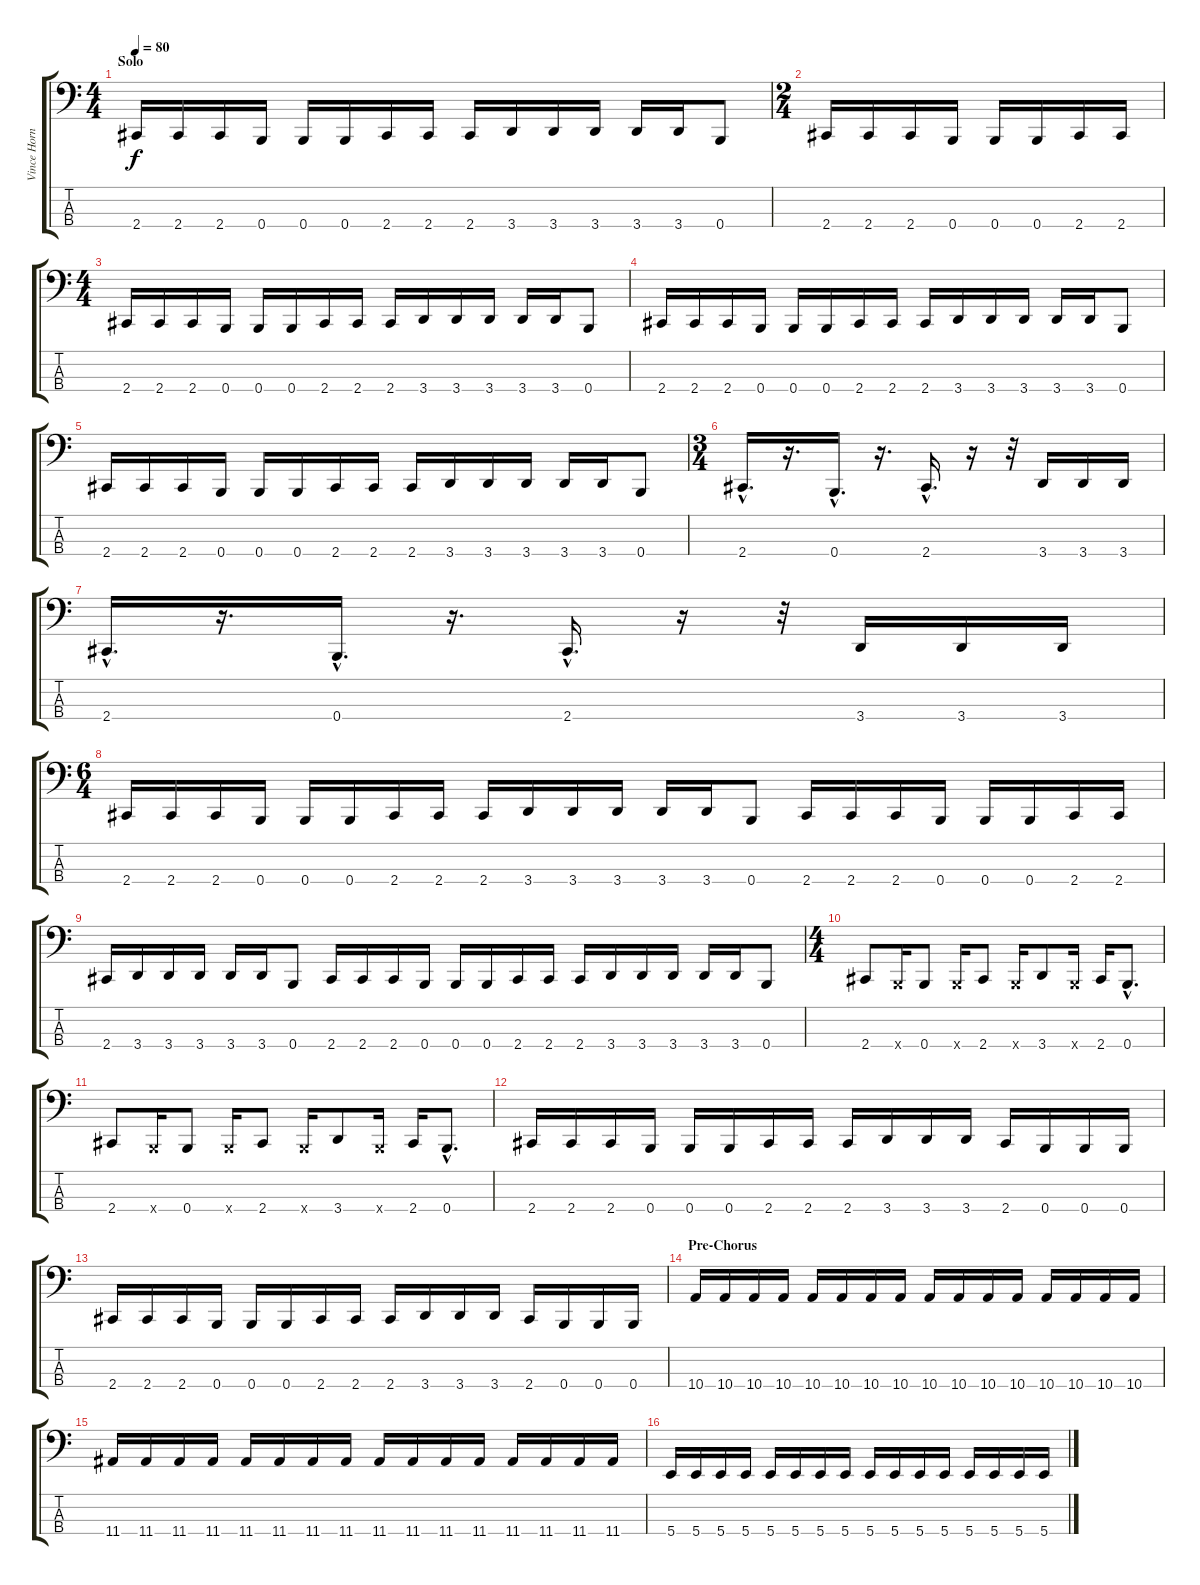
\track ("Vince Hornsby" "Vince Horn") {instrument electricbasspick}
\staff {score tabs}
\tuning (E2 B1 Gb1 B0) {hide}
\ts (4 4)
\section ("" "Solo")
\tempo 80
\clef f4
\ks c
2.4.16{dy f} 2.4.16 2.4.16 0.4.16 0.4.16 0.4.16 2.4.16 2.4.16 2.4.16 3.4.16 3.4.16 3.4.16 3.4.16 3.4.16 0.4.8 |
\ts (2 4)
2.4.16 2.4.16 2.4.16 0.4.16 0.4.16 0.4.16 2.4.16 2.4.16 |
\ts (4 4)
2.4.16 2.4.16 2.4.16 0.4.16 0.4.16 0.4.16 2.4.16 2.4.16 2.4.16 3.4.16 3.4.16 3.4.16 3.4.16 3.4.16 0.4.8 |
2.4.16 2.4.16 2.4.16 0.4.16 0.4.16 0.4.16 2.4.16 2.4.16 2.4.16 3.4.16 3.4.16 3.4.16 3.4.16 3.4.16 0.4.8 |
2.4.16 2.4.16 2.4.16 0.4.16 0.4.16 0.4.16 2.4.16 2.4.16 2.4.16 3.4.16 3.4.16 3.4.16 3.4.16 3.4.16 0.4.8 |
\ts (3 4)
2.4{hac}.16{d} r.16{d} 0.4{hac}.16{d} r.16{d} 2.4{hac}.16{d} r.16 r.32 3.4.16 3.4.16 3.4.16 |
2.4{hac}.16{d} r.16{d} 0.4{hac}.16{d} r.16{d} 2.4{hac}.16{d} r.16 r.32 3.4.16 3.4.16 3.4.16 |
\ts (6 4)
2.4.16 2.4.16 2.4.16 0.4.16 0.4.16 0.4.16 2.4.16 2.4.16 2.4.16 3.4.16 3.4.16 3.4.16 3.4.16 3.4.16 0.4.8 2.4.16 2.4.16 2.4.16 0.4.16 0.4.16 0.4.16 2.4.16 2.4.16 |
2.4.16 3.4.16 3.4.16 3.4.16 3.4.16 3.4.16 0.4.8 2.4.16 2.4.16 2.4.16 0.4.16 0.4.16 0.4.16 2.4.16 2.4.16 2.4.16 3.4.16 3.4.16 3.4.16 3.4.16 3.4.16 0.4.8 |
\ts (4 4)
2.4.8 0.4{x}.16 0.4.8 0.4{x}.16 2.4.8 0.4{x}.16 3.4.8 0.4{x}.16 2.4.16 0.4{hac}.8{d} |
2.4.8 0.4{x}.16 0.4.8 0.4{x}.16 2.4.8 0.4{x}.16 3.4.8 0.4{x}.16 2.4.16 0.4{hac}.8{d} |
2.4.16 2.4.16 2.4.16 0.4.16 0.4.16 0.4.16 2.4.16 2.4.16 2.4.16 3.4.16 3.4.16 3.4.16 2.4.16 0.4.16 0.4.16 0.4.16 |
2.4.16 2.4.16 2.4.16 0.4.16 0.4.16 0.4.16 2.4.16 2.4.16 2.4.16 3.4.16 3.4.16 3.4.16 2.4.16 0.4.16 0.4.16 0.4.16 |
\section ("" "Pre-Chorus")
10.4.16 10.4.16 10.4.16 10.4.16 10.4.16 10.4.16 10.4.16 10.4.16 10.4.16 10.4.16 10.4.16 10.4.16 10.4.16 10.4.16 10.4.16 10.4.16 |
11.4.16 11.4.16 11.4.16 11.4.16 11.4.16 11.4.16 11.4.16 11.4.16 11.4.16 11.4.16 11.4.16 11.4.16 11.4.16 11.4.16 11.4.16 11.4.16 |
5.4.16 5.4.16 5.4.16 5.4.16 5.4.16 5.4.16 5.4.16 5.4.16 5.4.16 5.4.16 5.4.16 5.4.16 5.4.16 5.4.16 5.4.16 5.4.16
